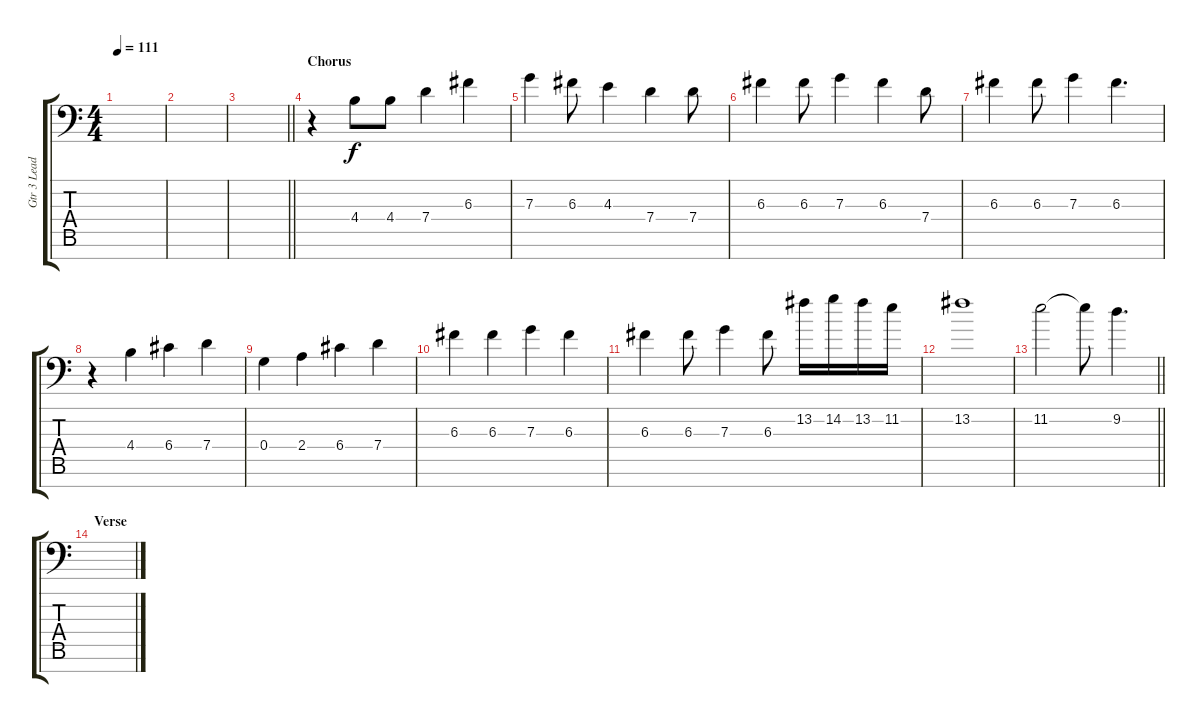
\track ("Gtr 3 Lead" "Gtr 3 Lead") {instrument distortionguitar}
\staff {score tabs}
\tuning (A3 F3 C3 G2 D2 A1 E1) {hide}
\ts (4 4)
\tempo 111
\clef f4
\ks c
|
|
\barLineRight lightlight
|
\section ("" "Chorus")
r.4{volume 10} 4.4.8 4.4.8 7.4.4 6.3.4 |
7.3.4 6.3.8 4.3.4 7.4.4 7.4.8 |
6.3.4 6.3.8 7.3.4 6.3.4 7.4.8 |
6.3.4 6.3.8 7.3.4 6.3.4{d} |
r.4 4.4.4 6.4.4 7.4.4 |
0.4.4 2.4.4 6.4.4 7.4.4 |
6.3.4 6.3.4 7.3.4 6.3.4 |
6.3.4 6.3.8 7.3.4 6.3.8 13.2.16 14.2.16 13.2.16 11.2.16 |
13.2.1 |
\barLineRight lightlight
11.2.2 11.2{t}.8 9.2.4{d} |
\section ("" "Verse")
